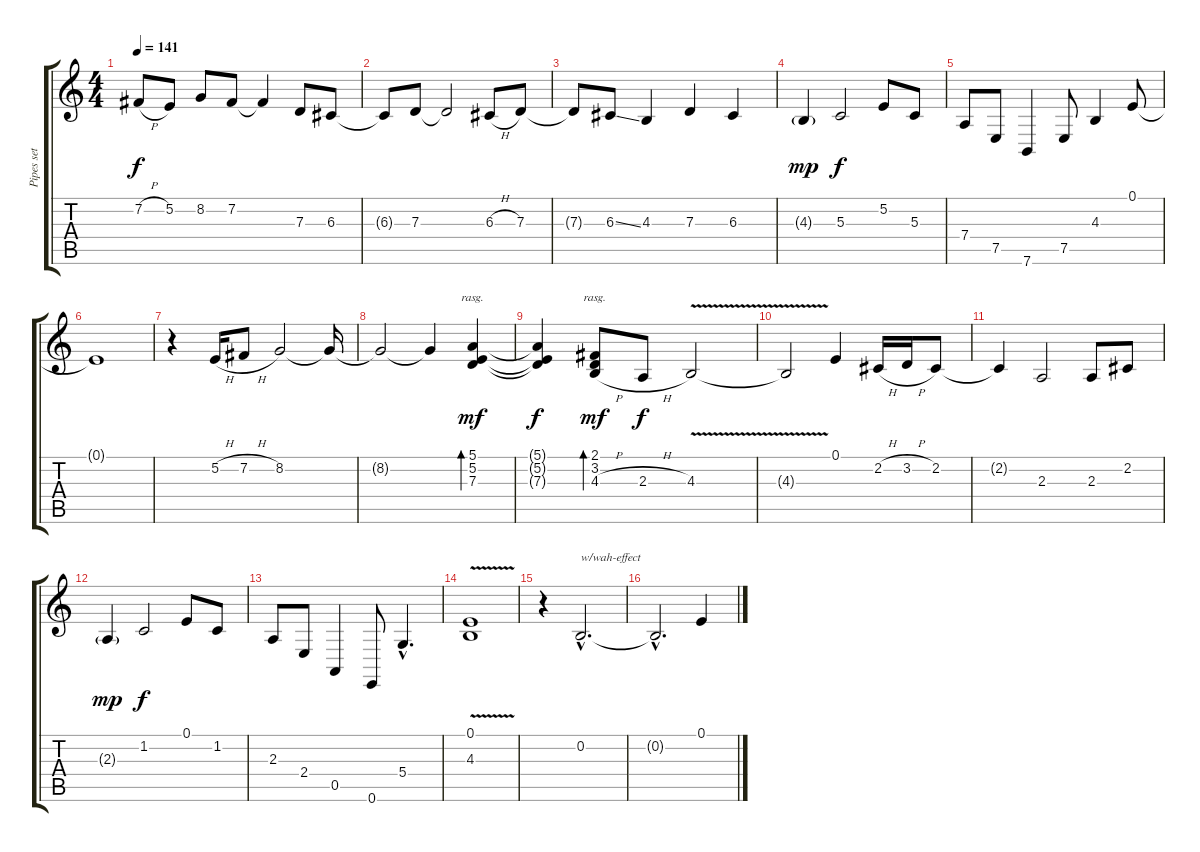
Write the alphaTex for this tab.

\track ("Pipes set" "Pipes set") {instrument piccolo}
\staff {score tabs}
\tuning (E4 B3 G3 D3 A2 E2) {hide}
\ts (4 4)
\tempo 141
\clef g2
\ks c
7.2{h}.8{dy f} 5.2.8 8.2.8 7.2.8 7.2{t}.4 7.3.8 6.3.8 |
6.3{t}.8 7.3.8 7.3{t}.2 6.3{h}.8 7.3.8 |
7.3{t}.8 6.3{ss}.8 4.3.4 7.3.4 6.3.4 |
4.3{g}.4{dy mp} 5.3.2{dy f} 5.2.8 5.3.8 |
7.4.8 7.5.8 7.6.4 7.5.8 4.3.4 0.1.8 |
0.1{t}.1 |
r.4 5.2{h}.16 7.2{h}.8 8.2.2 8.2{t}.16 |
8.2{t}.2 8.2{t}.4 (5.1 5.2 7.3).4{bd 240 rasg ii dy mf} |
(5.1{t} 5.2{t} 7.3{t}).4{dy f} (2.1 3.2 4.3{h}).8{bd 120 rasg ii dy mf} 2.3{h}.8{dy f} 4.3{v}.2 |
4.3{t}.2 0.1.4 2.2{h}.16 3.2{h}.16 2.2.8 |
2.2{t}.4 2.3.2 2.3.8 2.2.8 |
2.3{g}.4{dy mp} 1.2.2{dy f} 0.1.8 1.2.8 |
2.3.8 2.4.8 0.5.4 0.6.8 5.4{hac}.4{d} |
(0.1{v} 4.3{v}).1 |
r.4 0.2{hac}.2{d txt "w/wah-effect"} |
0.2{hac t}.2{d} 0.1.4
